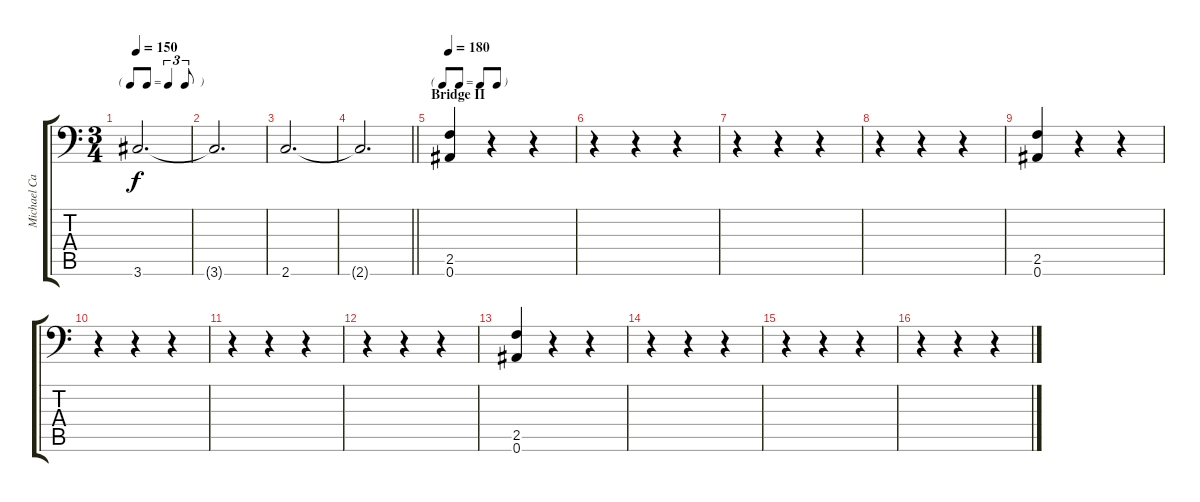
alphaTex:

\track ("Michael Cassello" "Michael Ca") {instrument distortionguitar}
\staff {score tabs}
\tuning (Bb3 F3 Db3 Ab2 Eb2 Bb1) {hide}
\ts (3 4)
\tf triplet8th
\tempo 150
\clef f4
\ks c
3.6.2{d dy f} |
3.6{t}.2{d} |
2.6.2{d} |
\barLineRight lightlight
2.6{t}.2{d} |
\tf none
\section ("" "Bridge II")
\tempo 180
(2.5 0.6).4{instrument distortionguitar} r.4 r.4 |
r.4 r.4 r.4 |
r.4 r.4 r.4 |
r.4 r.4 r.4 |
(2.5 0.6).4 r.4 r.4 |
r.4 r.4 r.4 |
r.4 r.4 r.4 |
r.4 r.4 r.4 |
(2.5 0.6).4 r.4 r.4 |
r.4 r.4 r.4 |
r.4 r.4 r.4 |
r.4 r.4 r.4
